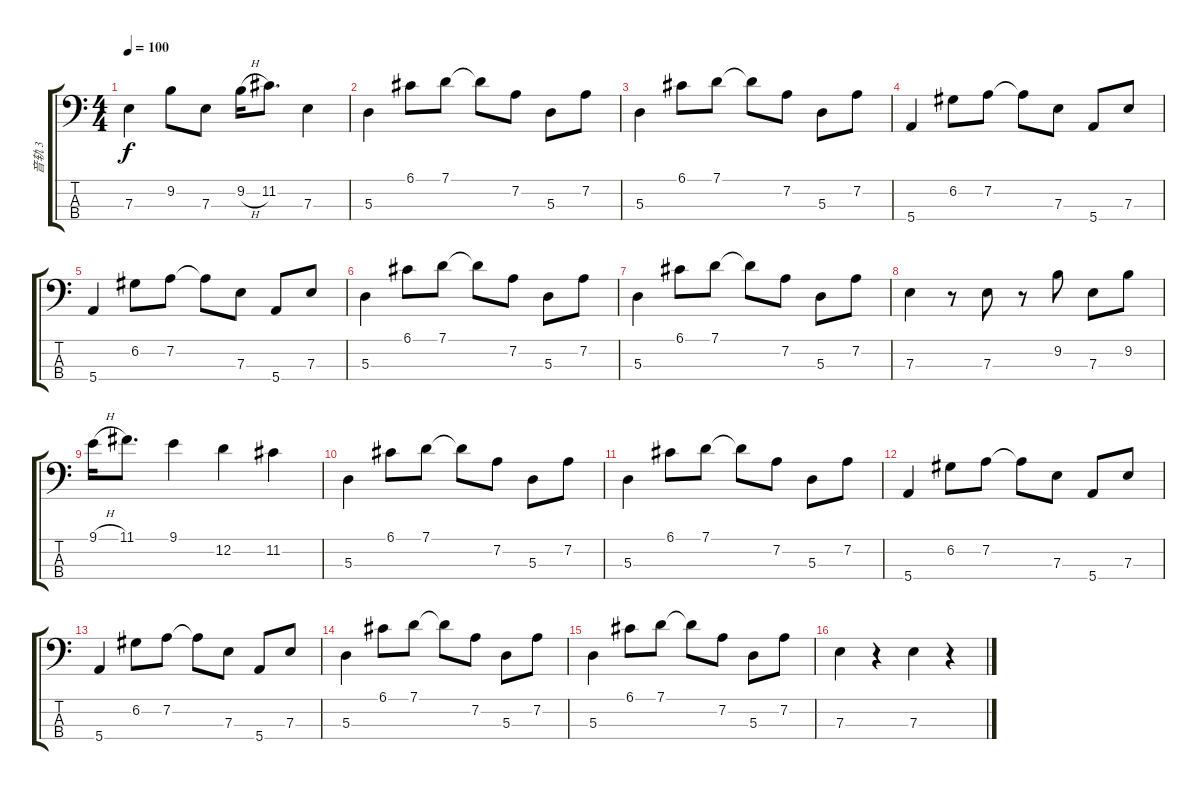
\track ("音轨 3" "音轨 3") {instrument slapbass1}
\staff {score tabs}
\tuning (G2 D2 A1 E1) {hide}
\ts (4 4)
\tempo 100
\clef f4
\ks c
7.3.4{dy f} 9.2.8 7.3.8 9.2{h}.16 11.2.8{d} 7.3.4 |
5.3.4 6.1.8 7.1.8 7.1{t}.8 7.2.8 5.3.8 7.2.8 |
5.3.4 6.1.8 7.1.8 7.1{t}.8 7.2.8 5.3.8 7.2.8 |
5.4.4 6.2.8 7.2.8 7.2{t}.8 7.3.8 5.4.8 7.3.8 |
5.4.4 6.2.8 7.2.8 7.2{t}.8 7.3.8 5.4.8 7.3.8 |
5.3.4 6.1.8 7.1.8 7.1{t}.8 7.2.8 5.3.8 7.2.8 |
5.3.4 6.1.8 7.1.8 7.1{t}.8 7.2.8 5.3.8 7.2.8 |
7.3.4 r.8 7.3.8 r.8 9.2.8 7.3.8 9.2.8 |
9.1{h}.16 11.1.8{d} 9.1.4 12.2.4 11.2.4 |
5.3.4 6.1.8 7.1.8 7.1{t}.8 7.2.8 5.3.8 7.2.8 |
5.3.4 6.1.8 7.1.8 7.1{t}.8 7.2.8 5.3.8 7.2.8 |
5.4.4 6.2.8 7.2.8 7.2{t}.8 7.3.8 5.4.8 7.3.8 |
5.4.4 6.2.8 7.2.8 7.2{t}.8 7.3.8 5.4.8 7.3.8 |
5.3.4 6.1.8 7.1.8 7.1{t}.8 7.2.8 5.3.8 7.2.8 |
5.3.4 6.1.8 7.1.8 7.1{t}.8 7.2.8 5.3.8 7.2.8 |
7.3.4 r.4 7.3.4 r.4
